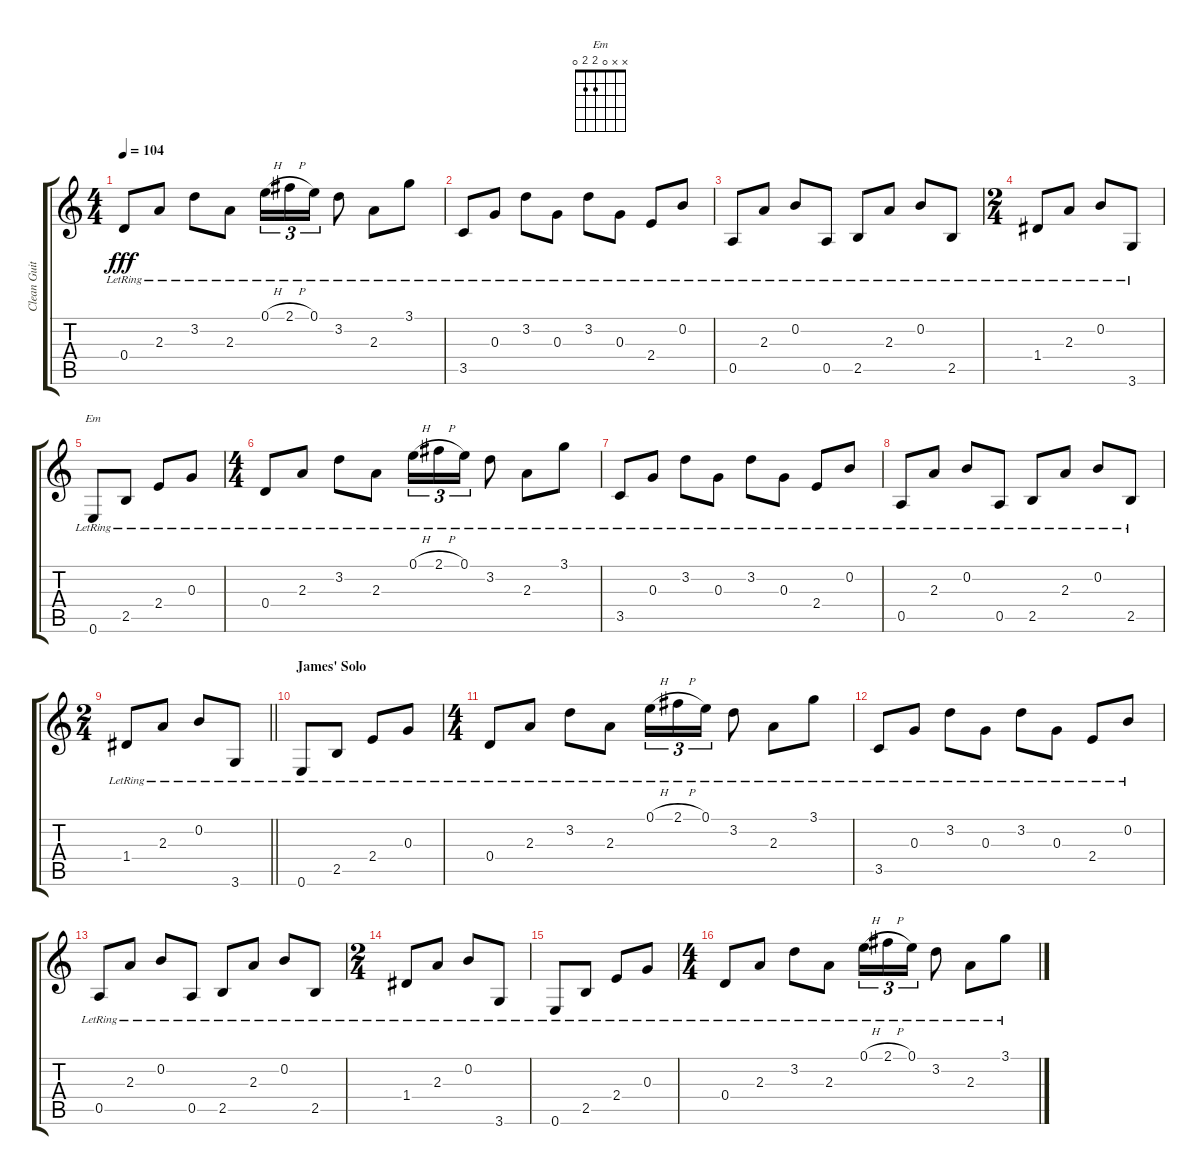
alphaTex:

\track ("Clean Guitar" "Clean Guit") {instrument distortionguitar}
\staff {score tabs}
\tuning (E4 B3 G3 D3 A2 E2) {hide}
\chord ("Em" x x 0 2 2 0)
\ts (4 4)
\tempo 104
\clef g2
\ks c
0.4{lr}.8{dy fff} 2.3{lr}.8 3.2{lr}.8 2.3{lr}.8 0.1{h lr}.16{tu (3 2)} 2.1{h lr}.16{tu (3 2)} 0.1{lr}.16{tu (3 2)} 3.2{lr}.8 2.3{lr}.8 3.1{lr}.8 |
3.5{lr}.8 0.3{lr}.8 3.2{lr}.8 0.3{lr}.8 3.2{lr}.8 0.3{lr}.8 2.4{lr}.8 0.2{lr}.8 |
0.5{lr}.8 2.3{lr}.8 0.2{lr}.8 0.5{lr}.8 2.5{lr}.8 2.3{lr}.8 0.2{lr}.8 2.5{lr}.8 |
\ts (2 4)
1.4{lr}.8 2.3{lr}.8 0.2{lr}.8 3.6{lr}.8 |
0.6{lr}.8{ch "Em"} 2.5{lr}.8 2.4{lr}.8 0.3{lr}.8 |
\ts (4 4)
0.4{lr}.8 2.3{lr}.8 3.2{lr}.8 2.3{lr}.8 0.1{h lr}.16{tu (3 2)} 2.1{h lr}.16{tu (3 2)} 0.1{lr}.16{tu (3 2)} 3.2{lr}.8 2.3{lr}.8 3.1{lr}.8 |
3.5{lr}.8 0.3{lr}.8 3.2{lr}.8 0.3{lr}.8 3.2{lr}.8 0.3{lr}.8 2.4{lr}.8 0.2{lr}.8 |
0.5{lr}.8 2.3{lr}.8 0.2{lr}.8 0.5{lr}.8 2.5{lr}.8 2.3{lr}.8 0.2{lr}.8 2.5{lr}.8 |
\ts (2 4)
\barLineRight lightlight
1.4{lr}.8 2.3{lr}.8 0.2{lr}.8 3.6{lr}.8 |
\section ("" "James' Solo")
0.6{lr}.8 2.5{lr}.8 2.4{lr}.8 0.3{lr}.8 |
\ts (4 4)
0.4{lr}.8 2.3{lr}.8 3.2{lr}.8 2.3{lr}.8 0.1{h lr}.16{tu (3 2)} 2.1{h lr}.16{tu (3 2)} 0.1{lr}.16{tu (3 2)} 3.2{lr}.8 2.3{lr}.8 3.1{lr}.8 |
3.5{lr}.8 0.3{lr}.8 3.2{lr}.8 0.3{lr}.8 3.2{lr}.8 0.3{lr}.8 2.4{lr}.8 0.2{lr}.8 |
0.5{lr}.8 2.3{lr}.8 0.2{lr}.8 0.5{lr}.8 2.5{lr}.8 2.3{lr}.8 0.2{lr}.8 2.5{lr}.8 |
\ts (2 4)
1.4{lr}.8 2.3{lr}.8 0.2{lr}.8 3.6{lr}.8 |
0.6{lr}.8 2.5{lr}.8 2.4{lr}.8 0.3{lr}.8 |
\ts (4 4)
0.4{lr}.8 2.3{lr}.8 3.2{lr}.8 2.3{lr}.8 0.1{h lr}.16{tu (3 2)} 2.1{h lr}.16{tu (3 2)} 0.1{lr}.16{tu (3 2)} 3.2{lr}.8 2.3{lr}.8 3.1{lr}.8
